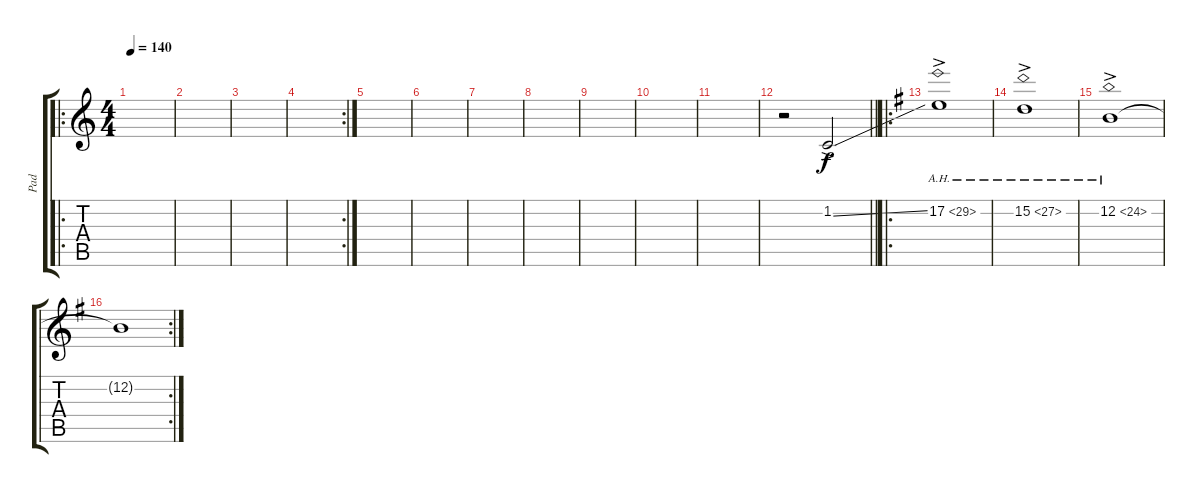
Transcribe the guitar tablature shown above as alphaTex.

\track ("Pad" "Pad") {instrument pad5bowed}
\staff {score tabs}
\tuning (E4 B3 G3 D3 A2 E2) {hide}
\ro
\ts (4 4)
\tempo 140
\clef g2
\ks c
|
|
|
\rc 2
|
|
|
|
|
|
|
|
\barLineRight lightlight
r.2 1.2{ss ac}.2 |
\ro
\ks eminor
17.2{ah 12 ac}.1 |
15.2{ah 12 ac}.1 |
12.2{ah 12 ac}.1 |
\rc 2
12.2{t}.1{dy f}
